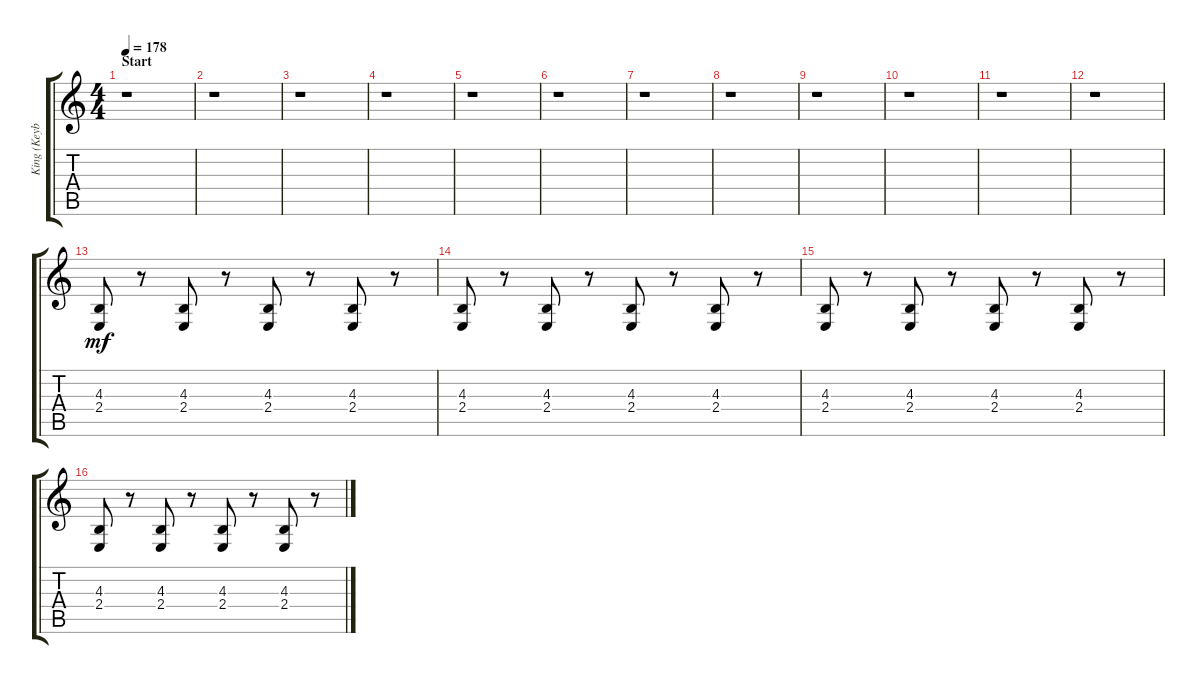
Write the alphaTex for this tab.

\track ("King (Keyboards)" "King (Keyb") {instrument stringensemble1}
\staff {score tabs}
\tuning (E4 B3 G3 D3 A2 E2) {hide}
\ts (4 4)
\section ("" "Start")
\tempo 178
\clef g2
\ks c
r.1{dy mf volume 12 balance 9 instrument stringensemble1} |
r.1 |
r.1 |
r.1 |
r.1 |
r.1 |
r.1 |
r.1 |
r.1 |
r.1 |
r.1 |
r.1 |
(4.3 2.4).8 r.8 (4.3 2.4).8 r.8 (4.3 2.4).8 r.8 (4.3 2.4).8 r.8 |
(4.3 2.4).8 r.8 (4.3 2.4).8 r.8 (4.3 2.4).8 r.8 (4.3 2.4).8 r.8 |
(4.3 2.4).8 r.8 (4.3 2.4).8 r.8 (4.3 2.4).8 r.8 (4.3 2.4).8 r.8 |
(4.3 2.4).8 r.8 (4.3 2.4).8 r.8 (4.3 2.4).8 r.8 (4.3 2.4).8 r.8
